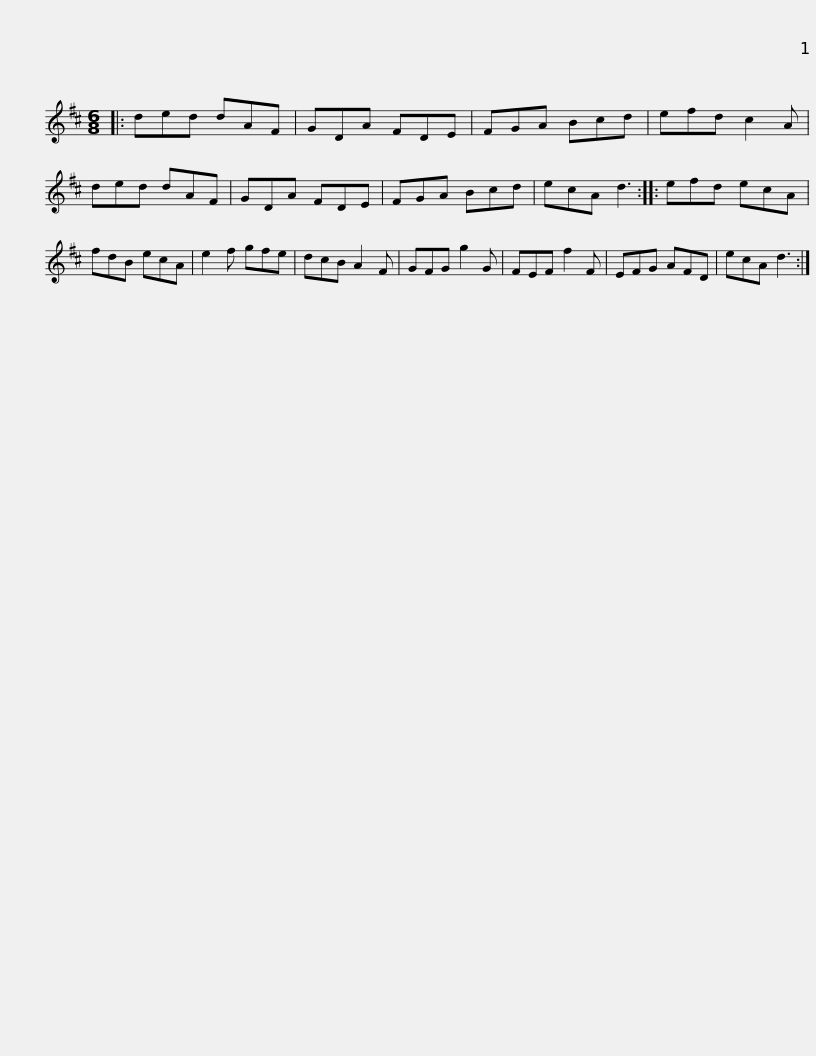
X:1
L:1/8
M:6/8
I:linebreak $
K:D
V:1 treble
V:1
|: ded dAF | GDA FDE | FGA Bcd | efd c2 A | ded dAF | %5
 GDA FDE | FGA Bcd |$ ecA d3 :: efd ecA | fdB ecA | %10
 e2 f gfe | dcB A2 F | GFG g2 G | FEF f2 F | EFG AFD |$ %15
 ecA d3 :| %16
